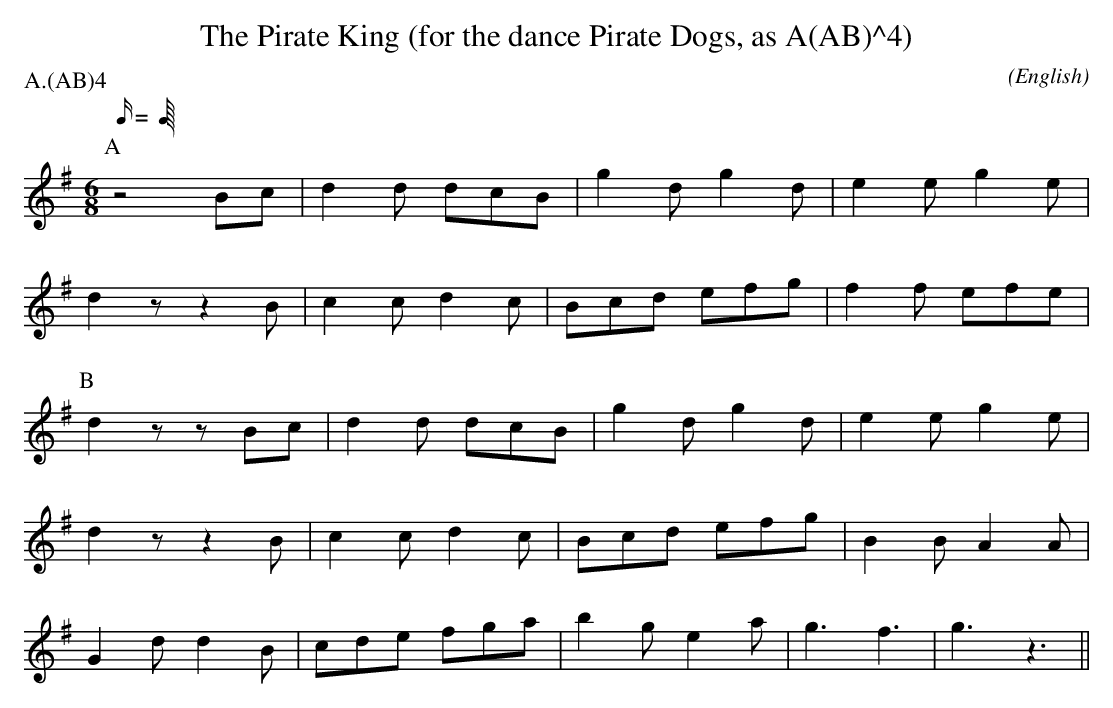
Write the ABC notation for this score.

X:1
T:The Pirate King (for the dance Pirate Dogs, as A(AB)^4)
M:6/8
C:
O:English
P:A.(AB)4
L:1/16
K:G
Q:C6=100
P:A
z8 B2c2|d4 d2 d2c2B2|g4 d2g4 d2|e4 e2 g4 e2|
d4 z2 z4 B2| c4 c2 d4 c2| B2c2d2 e2f2g2| f4 f2 e2f2e2|
P:B
d4 z2 z2 B2c2| d4 d2 d2c2B2| g4 d2 g4 d2| e4 e2 g4 e2|
d4 z2 z4 B2| c4 c2 d4 c2| B2c2d2 e2f2g2| B4 B2 A4 A2|
G4 d2 d4 B2| c2d2e2 f2g2a2| b4 g2 e4 a2|g6 f6| g6 z6||
